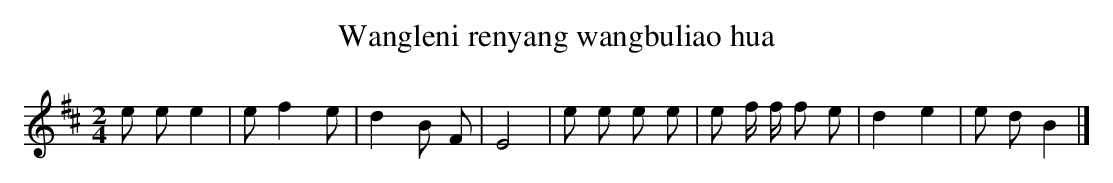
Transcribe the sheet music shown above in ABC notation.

X:1
T: Wangleni renyang wangbuliao hua
L: 1/8
M: 2/4
K: D
e ee2 [I:setbarnb 1]|
ef2e |
d2B F |
E4 |
e e e e |
e f/ f/ f e |
d2e2 |
e dB2 |]
